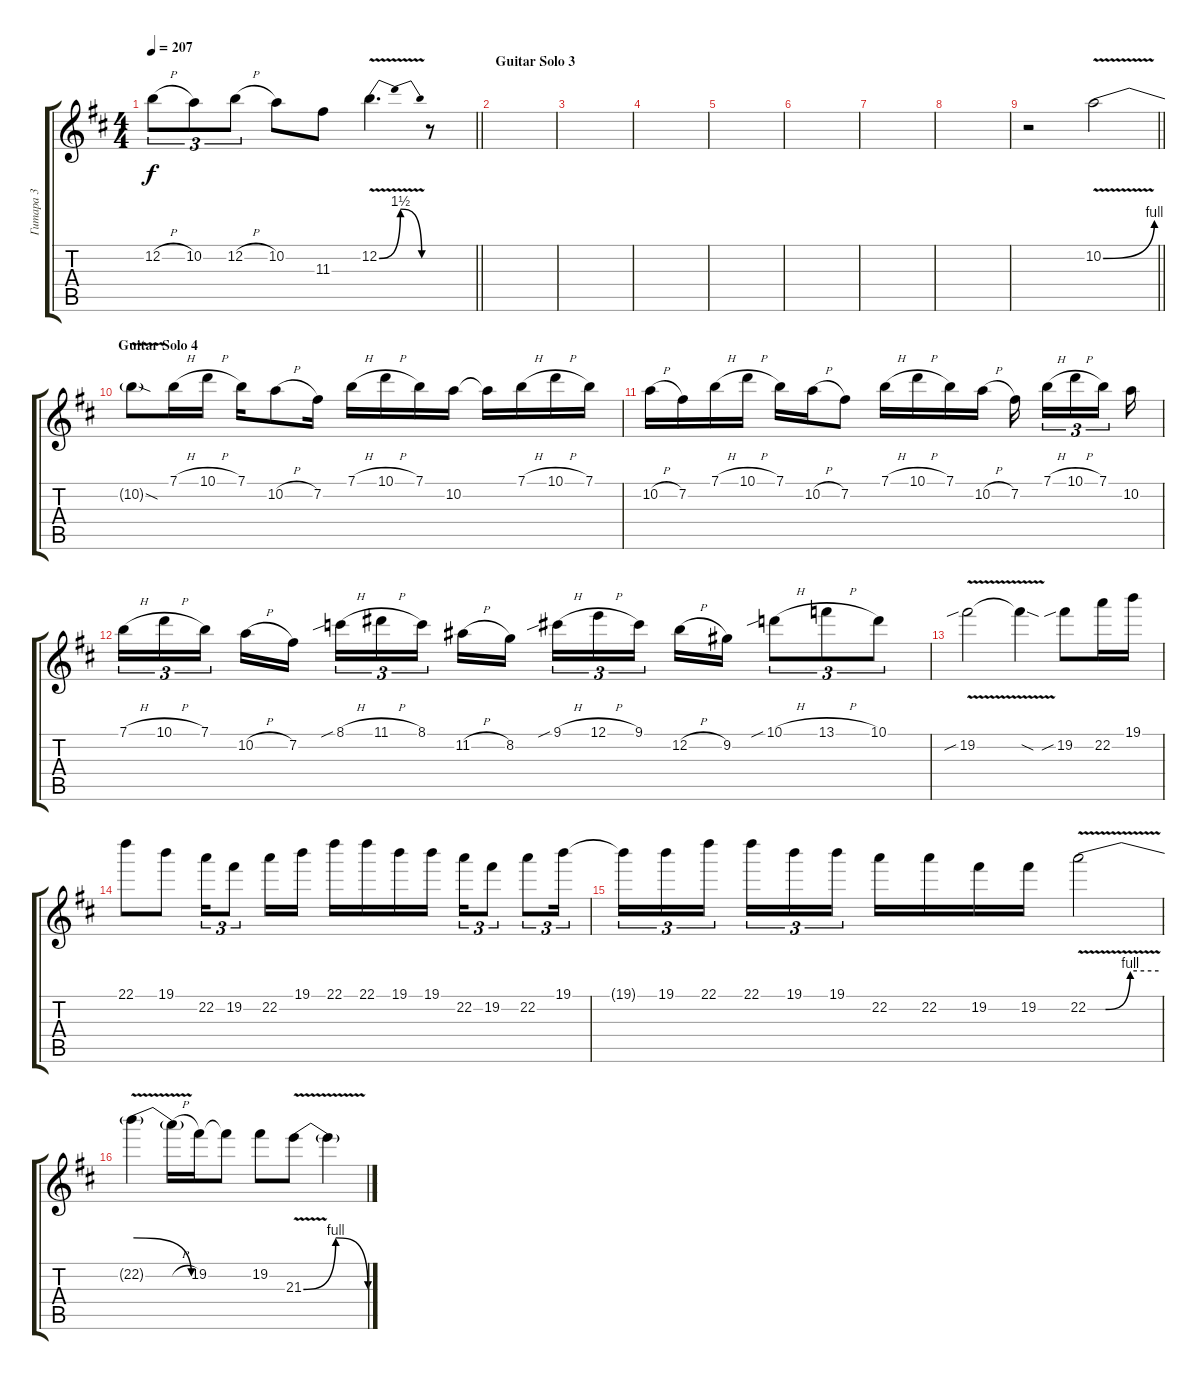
\track ("Гитара 3" "Гитара 3") {instrument distortionguitar}
\staff {score tabs}
\tuning (E4 B3 G3 D3 A2 E2) {hide}
\ts (4 4)
\tempo 207
\clef g2
\barLineRight lightlight
\ks bminor
12.2{h}.8{tu (3 2) dy f} 10.2.8{tu (3 2)} 12.2{h}.8{tu (3 2)} 10.2.8 11.3.8 12.2{be (bendrelease 0 0 18 6 54 6 60 0) v}.4{d} r.8 |
\section ("" "Guitar Solo 3")
|
|
|
|
|
|
|
\barLineRight lightlight
r.2 10.2{be (bend 0 0 60 4) v}.2 |
\section ("" "Guitar Solo 4")
10.2{sod t}.8 7.1{h}.16 10.1{h}.16 7.1.16 10.2{h}.8 7.2.16 7.1{h}.16 10.1{h}.16 7.1.16 10.2.16 10.2{t}.16 7.1{h}.16 10.1{h}.16 7.1.16 |
10.2{h}.16 7.2.16 7.1{h}.16 10.1{h}.16 7.1.16 10.2{h}.16 7.2.8 7.1{h}.16 10.1{h}.16 7.1.16 10.2{h}.16 7.2.16{beam splitsecondary} 7.1{h}.16{tu (3 2)} 10.1{h}.16{tu (3 2)} 7.1.16{tu (3 2) beam splitsecondary} 10.2.16 |
7.1{h}.16{tu (3 2)} 10.1{h}.16{tu (3 2)} 7.1.16{tu (3 2) beam splitsecondary} 10.2{h}.16 7.2.16 8.1{sib h}.16{tu (3 2)} 11.1{h}.16{tu (3 2)} 8.1.16{tu (3 2) beam splitsecondary} 11.2{h}.16 8.2.16 9.1{sib h}.16{tu (3 2)} 12.1{h}.16{tu (3 2)} 9.1.16{tu (3 2) beam splitsecondary} 12.2{h}.16 9.2.16 10.1{sib h}.8{tu (3 2)} 13.1{h}.8{tu (3 2)} 10.1.8{tu (3 2)} |
19.2{v sib}.2 19.2{sod t}.4 19.2{sib}.8 22.2.16 19.1.16 |
22.1.8 19.1.8 22.2.16{tu (3 2)} 19.2.8{tu (3 2)} 22.2.16 19.1.16 22.1.16 22.1.16 19.1.16 19.1.16 22.2.16{tu (3 2)} 19.2.8{tu (3 2)} 22.2.8{tu (3 2)} 19.1.16{tu (3 2)} |
19.1{t}.16{tu (3 2)} 19.1.16{tu (3 2)} 22.1.16{tu (3 2) beam splitsecondary} 22.1.16{tu (3 2)} 19.1.16{tu (3 2)} 19.1.16{tu (3 2)} 22.2.16 22.2.16 19.2.16 19.2.16 22.2{be (custom 0 0 15 0 36 4 60 4) v}.2 |
22.2{be (release 0 4 60 0) v t}.4 22.2{h t}.16 19.2.16 19.2{t}.8 19.2.8 21.3{be (bendrelease 0 0 41 4 41 4 60 0) v}.8 21.3{t}.4
